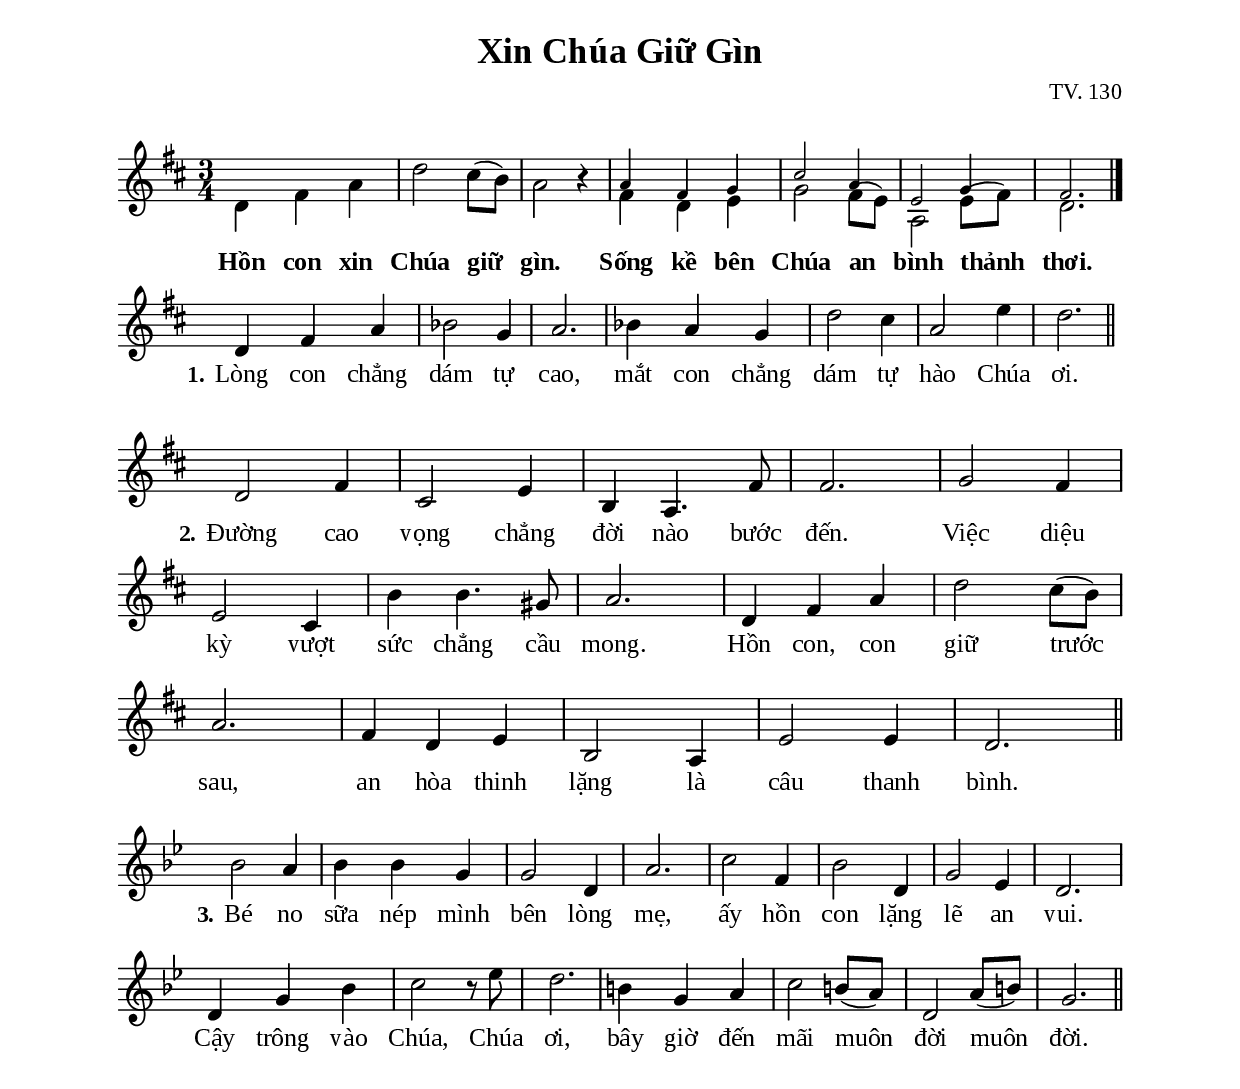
% Cài đặt chung
\version "2.20.0"
\include "english.ly"

\header {
  title = "Xin Chúa Giữ Gìn"
  composer = "TV. 130"
  arranger = " "
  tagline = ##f
}

global = {
  \key d \major
  \time 3/4
}

\paper {
  #(set-paper-size "a4")
  top-margin = 20\mm
  bottom-margin = 15\mm
  left-margin = 20\mm
  right-margin = 20\mm
  indent = #0
  #(define fonts
	 (make-pango-font-tree "Liberation Serif"
	 		       "Liberation Serif"
			       "Liberation Serif"
			       (/ 20 20)))
}

% Nhạc điệp khúc
nhacDiepKhucSop = \relative c' {
  \override Lyrics.LyricSpace.minimum-distance = #1.7
  \override Score.BarNumber.break-visibility = ##(#f #f #f)
  d4 fs a |
  d2 cs8 (b) |
  a2 r4 |
  fs4 d e |
  g2 fs8 (e) |
  a,2 e'8 (fs) |
  d2. \bar "|."
}

nhacDiepKhucBass = \relative c'' {
  \override Lyrics.LyricSpace.minimum-distance = #1.7
  \override Score.BarNumber.break-visibility = ##(#f #f #f)
  \override NoteHead.font-size = #-2
  \skip 2.
  \skip 2.
  \skip 2.
  a4 fs g |
  cs2 a4 |
  e2 g4 |
  fs2.
}

% Nhạc phiên khúc
nhacPhienKhucMot = \relative c' {
  \override Lyrics.LyricSpace.minimum-distance = #2.0
  \override Score.BarNumber.break-visibility = ##(#f #f #f)
  d4 fs a |
  bf2 g4 |
  a2. |
  bf4 a g |
  d'2 cs4 |
  a2 e'4 |
  d2. \bar "||"
}

nhacPhienKhucHai = \relative c' {
  \override Lyrics.LyricSpace.minimum-distance = #2.0
  \override Score.BarNumber.break-visibility = ##(#f #f #f)
  d2 fs4 |
  cs2 e4 |
  b a4. fs'8 |
  fs2. |
  g2 fs4 |
  e2 cs4 |
  b' b4. gs8 |
  a2. |
  d,4 fs a |
  d2 cs8 (b) |
  a2. |
  fs4 d e |
  b2 a4 |
  e'2 e4 |
  d2. \bar "||"
}

nhacPhienKhucBa = \relative c'' {
  \override Lyrics.LyricSpace.minimum-distance = #2.0
  \override Score.BarNumber.break-visibility = ##(#f #f #f)
  bf2 a4 |
  bf4 bf g |
  g2 d4 |
  a'2. |
  c2 f,4 |
  bf2 d,4 |
  g2 ef4 |
  d2. |
  d4 g bf |
  c2 r8 ef |
  d2. |
  b!4 g a |
  c2 b!8 (a) |
  d,2 a'8 (b!) |
  g2. \bar "||"
}

% Lời điệp khúc
loiDiepKhuc = \lyricmode {
  \override Lyrics.LyricText.font-series = #'bold
  Hồn con xin Chúa giữ gìn.
  Sống kề bên Chúa an bình thảnh thơi.
}

% Lời phiên khúc
loiPhienKhucMot = \lyricmode {
  \set stanza = #"1."
  Lòng con chẳng dám tự cao,
  mắt con chẳng dám tự hào Chúa ơi.
}

loiPhienKhucHai = \lyricmode {
  \set stanza = #"2."
  Đường cao vọng chẳng đời nào bước đến.
  Việc diệu kỳ vượt sức chẳng cầu mong.
  Hồn con, con giữ trước sau,
  an hòa thinh lặng là câu thanh bình.
}

loiPhienKhucBa = \lyricmode {
  \set stanza = #"3."
  Bé no sữa nép mình bên lòng mẹ,
  ấy hồn con lặng lẽ an vui.
  Cậy trông vào Chúa, Chúa ơi,
  bây giờ đến mãi muôn đời muôn đời.
}


% Dàn trang
\score {
  \new ChoirStaff <<
    \new Staff = chorus \with {
        \consists "Merge_rests_engraver"
      }
      <<
      \new Voice = "sopranos" {
        \global \stemDown \nhacDiepKhucSop
      }
      \new Voice = "basses" {
        \voiceTwo \global \stemUp \nhacDiepKhucBass
      }
    >>
    \new Lyrics = basses
    \context Lyrics = basses \lyricsto sopranos \loiDiepKhuc
  >>
}

\score {
  \new ChoirStaff <<
    \new Staff = verses <<
      \override Staff.TimeSignature.transparent = ##t
      \new Voice = "verse" {
        \global \stemNeutral \nhacPhienKhucMot
      }
    >>
    \new Lyrics \lyricsto verse \loiPhienKhucMot
  >>
}

\score {
  \new ChoirStaff <<
    \new Staff = verses <<
      \override Staff.TimeSignature.transparent = ##t
      \new Voice = "verse" {
        \global \stemNeutral \nhacPhienKhucHai
      }
    >>
    \new Lyrics \lyricsto verse \loiPhienKhucHai
  >>
}

\score {
  \new ChoirStaff <<
    \new Staff = verses <<
      \override Staff.TimeSignature.transparent = ##t
      \new Voice = "verse" {
        \key bf \major \time 3/4 \stemNeutral \nhacPhienKhucBa
      }
    >>
    \new Lyrics \lyricsto verse \loiPhienKhucBa
  >>
}
